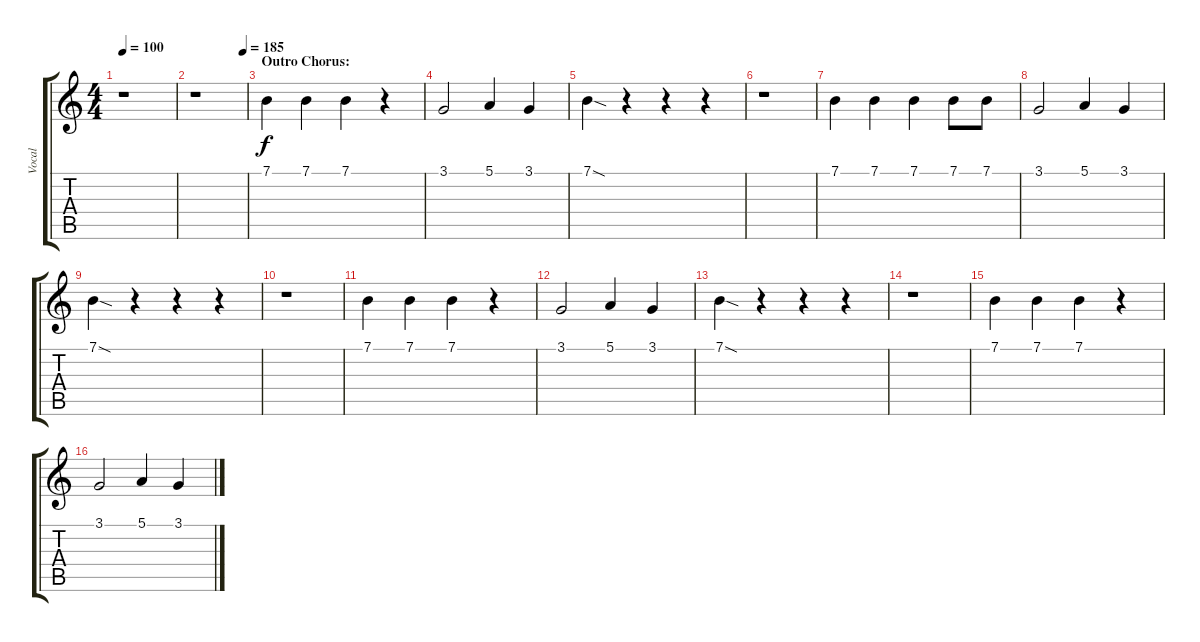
\track ("Vocal" "Vocal") {instrument cello}
\staff {score tabs}
\tuning (E4 B3 G3 D3 A2 E2) {hide}
\ts (4 4)
\tempo 100
\clef g2
\ks c
r.1{dy f} |
\tempo (185 0.9375)
r.1 |
\section ("" "Outro Chorus:")
7.1.4 7.1.4 7.1.4 r.4 |
3.1.2 5.1.4 3.1.4 |
7.1{sod}.4 r.4 r.4 r.4 |
r.1 |
7.1.4 7.1.4 7.1.4 7.1.8 7.1.8 |
3.1.2 5.1.4 3.1.4 |
7.1{sod}.4 r.4 r.4 r.4 |
r.1 |
7.1.4 7.1.4 7.1.4 r.4 |
3.1.2 5.1.4 3.1.4 |
7.1{sod}.4 r.4 r.4 r.4 |
r.1 |
7.1.4 7.1.4 7.1.4 r.4 |
3.1.2 5.1.4 3.1.4
